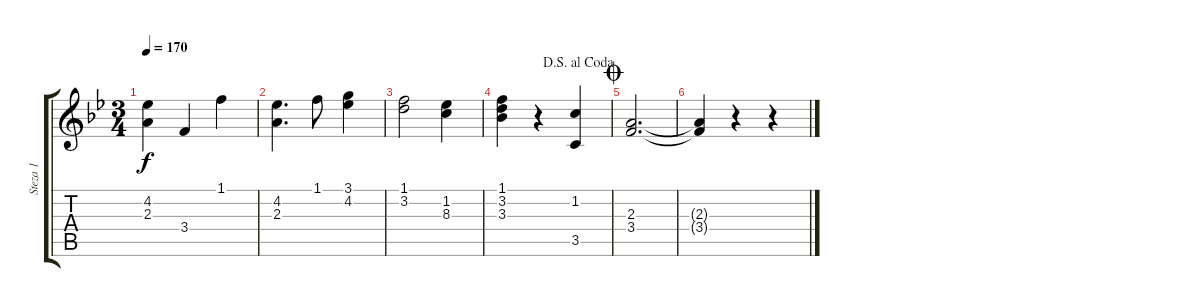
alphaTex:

\track ("Steza 1" "Steza 1") {instrument acousticguitarsteel}
\staff {score tabs}
\tuning (E4 B3 G3 D3 A2 E2) {hide}
\ts (3 4)
\tempo 170
\clef g2
\ks bb
(4.2{t} 2.3{t}).4{dy f} 3.4.4 1.1.4 |
(4.2 2.3).4{d} 1.1.8 (3.1 4.2).4 |
(1.1 3.2).2 (1.2 8.3).4 |
\jump dalsegnoalcoda
(1.1 3.2 3.3).4 r.4 (1.2 3.5).4 |
\jump coda
(2.3 3.4).2{d} |
(2.3{t} 3.4{t}).4 r.4 r.4
